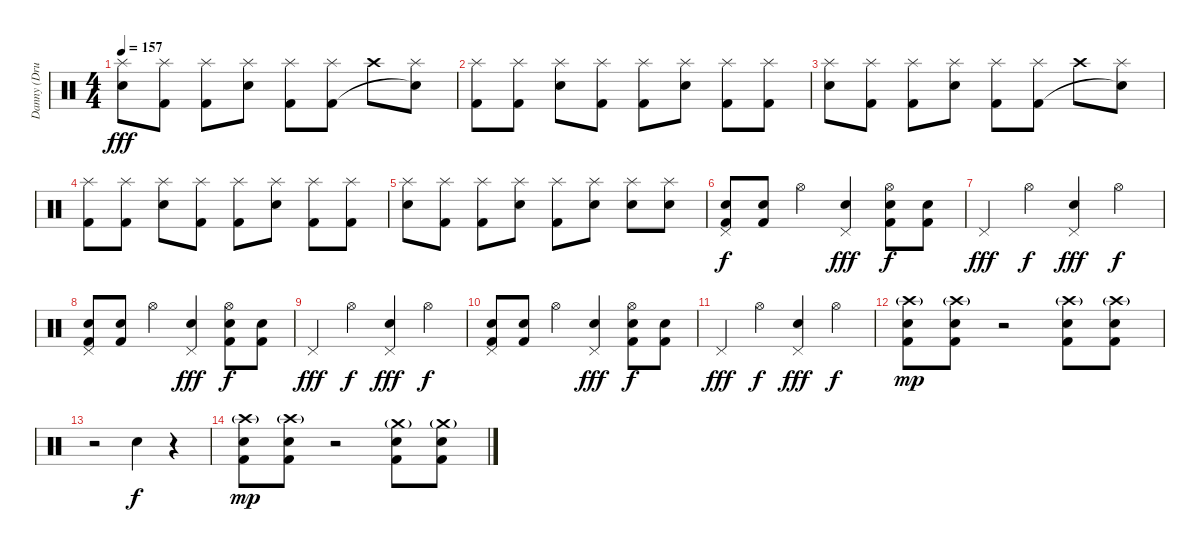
\track ("Danny (Drums)" "Danny (Dru") {instrument percussion}
\staff {score}
\articulation defaults
\ts (4 4)
\tempo 157
\clef neutral
\ks c
("Splash (hit)" "Electric Snare (hit)").8{dy fff} ("Splash (hit)" "Kick (hit) 2").8 ("Splash (hit)" "Kick (hit) 2").8 ("Splash (hit)" "Electric Snare (hit)").8 ("Splash (hit)" "Kick (hit) 2").8 ("Splash (hit)" "Kick (hit) 2").8 "Crash high (hit)".8 ("Splash (hit)" "Snare (hit)"{t}).8 |
("Splash (hit)" "Kick (hit) 2").8{volume 14} ("Splash (hit)" "Kick (hit) 2").8 ("Splash (hit)" "Electric Snare (hit)").8 ("Splash (hit)" "Kick (hit) 2").8 ("Splash (hit)" "Kick (hit) 2").8 ("Splash (hit)" "Electric Snare (hit)").8 ("Splash (hit)" "Kick (hit) 2").8 ("Splash (hit)" "Kick (hit) 2").8 |
("Splash (hit)" "Electric Snare (hit)").8 ("Splash (hit)" "Kick (hit) 2").8 ("Splash (hit)" "Kick (hit) 2").8 ("Splash (hit)" "Electric Snare (hit)").8 ("Splash (hit)" "Kick (hit) 2").8 ("Splash (hit)" "Kick (hit) 2").8 "Crash high (hit)".8 ("Splash (hit)" "Snare (hit)"{t}).8 |
("Splash (hit)" "Kick (hit) 2").8{volume 14} ("Splash (hit)" "Kick (hit) 2").8 ("Splash (hit)" "Electric Snare (hit)").8 ("Splash (hit)" "Kick (hit) 2").8 ("Splash (hit)" "Kick (hit) 2").8 ("Splash (hit)" "Electric Snare (hit)").8 ("Splash (hit)" "Kick (hit) 2").8 ("Splash (hit)" "Kick (hit) 2").8 |
("Splash (hit)" "Electric Snare (hit)").8 ("Splash (hit)" "Kick (hit) 2").8 ("Splash (hit)" "Kick (hit) 2").8 ("Splash (hit)" "Electric Snare (hit)").8 ("Splash (hit)" "Kick (hit) 2").8 ("Splash (hit)" "Electric Snare (hit)").8 ("Splash (hit)" "Electric Snare (hit)").8 ("Splash (hit)" "Electric Snare (hit)").8 |
("Pedal Hi-Hat (hit)" "Electric Snare (hit)" "Kick (hit) 2").8{dy f} ("Electric Snare (hit)" "Kick (hit) 2").8 "Hi-Hat (open)".4 ("Pedal Hi-Hat (hit)" "Electric Snare (hit)").4{dy fff} ("Electric Snare (hit)" "Hi-Hat (open)" "Kick (hit) 2").8{dy f} ("Electric Snare (hit)" "Kick (hit) 2").8 |
"Pedal Hi-Hat (hit)".4{dy fff} "Hi-Hat (open)".4{dy f} ("Pedal Hi-Hat (hit)" "Electric Snare (hit)").4{dy fff} "Hi-Hat (open)".4{dy f} |
("Pedal Hi-Hat (hit)" "Electric Snare (hit)" "Kick (hit) 2").8 ("Electric Snare (hit)" "Kick (hit) 2").8 "Hi-Hat (open)".4 ("Pedal Hi-Hat (hit)" "Electric Snare (hit)").4{dy fff} ("Electric Snare (hit)" "Hi-Hat (open)" "Kick (hit) 2").8{dy f} ("Electric Snare (hit)" "Kick (hit) 2").8 |
"Pedal Hi-Hat (hit)".4{dy fff} "Hi-Hat (open)".4{dy f} ("Pedal Hi-Hat (hit)" "Electric Snare (hit)").4{dy fff} "Hi-Hat (open)".4{dy f} |
("Pedal Hi-Hat (hit)" "Electric Snare (hit)" "Kick (hit) 2").8 ("Electric Snare (hit)" "Kick (hit) 2").8 "Hi-Hat (open)".4 ("Pedal Hi-Hat (hit)" "Electric Snare (hit)").4{dy fff} ("Electric Snare (hit)" "Hi-Hat (open)" "Kick (hit) 2").8{dy f} ("Electric Snare (hit)" "Kick (hit) 2").8 |
"Pedal Hi-Hat (hit)".4{dy fff} "Hi-Hat (open)".4{dy f} ("Pedal Hi-Hat (hit)" "Electric Snare (hit)").4{dy fff} "Hi-Hat (open)".4{dy f} |
("Crash high (hit)"{g} "Electric Snare (hit)" "Kick (hit) 2").8{dy mp} ("Crash high (hit)"{g} "Electric Snare (hit)" "Kick (hit) 2").8 r.2 ("Crash high (hit)"{g} "Electric Snare (hit)" "Kick (hit) 2").8 ("Crash high (hit)"{g} "Electric Snare (hit)" "Kick (hit) 2").8 |
r.2 "Electric Snare (hit)".4{dy f} r.4 |
("Crash high (hit)"{g} "Electric Snare (hit)" "Kick (hit) 2").8{dy mp} ("Crash high (hit)"{g} "Electric Snare (hit)" "Kick (hit) 2").8 r.2 ("Crash medium (hit)"{g} "Electric Snare (hit)" "Kick (hit) 2").8 ("Crash medium (hit)"{g} "Electric Snare (hit)" "Kick (hit) 2").8
